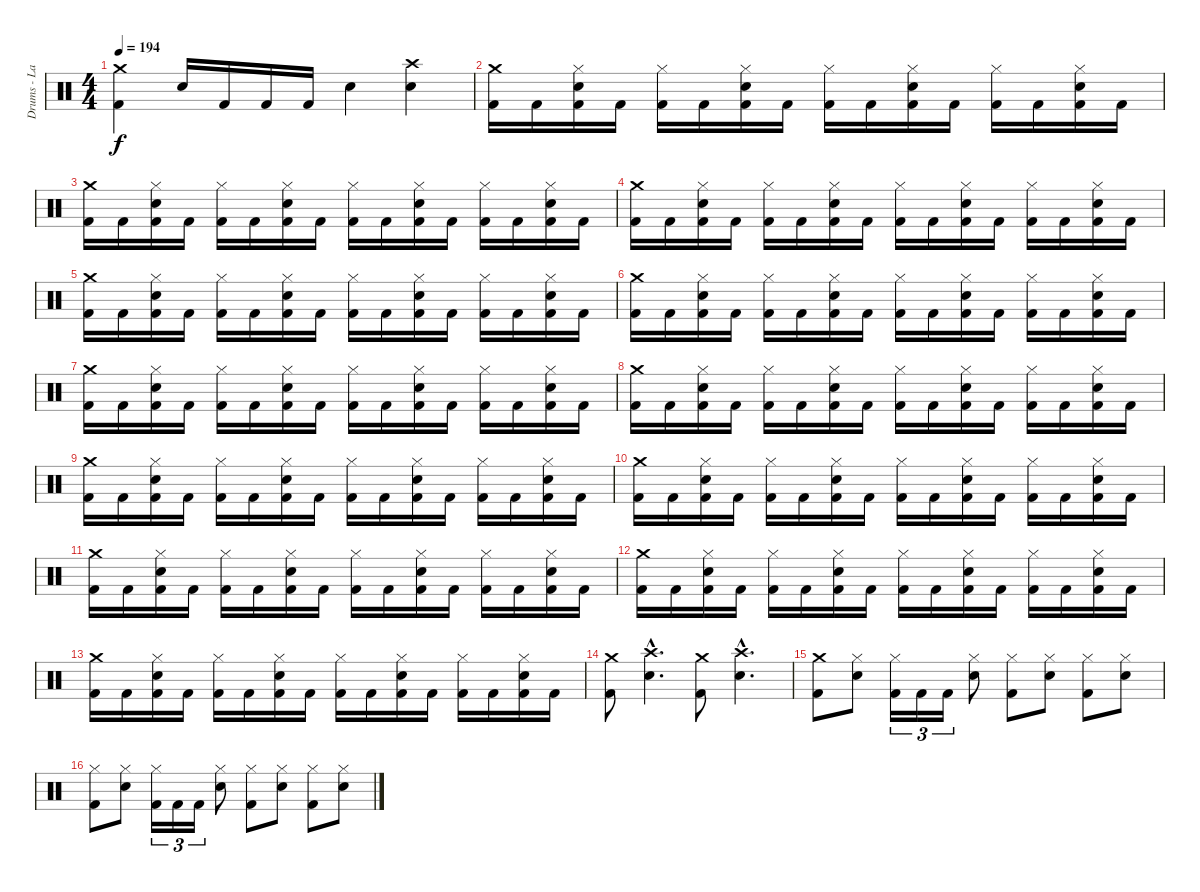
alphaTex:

\track ("Drums - Lars" "Drums - La") {instrument percussion}
\staff {score}
\articulation defaults
\ts (4 4)
\tempo 194
\clef neutral
\ks c
("Crash medium (hit)" "Kick (hit) 2").4{dy f} "Snare (hit) 2".16 "Kick (hit) 2".16 "Kick (hit) 2".16 "Kick (hit) 2".16 "Snare (hit) 2".4 ("Crash high (hit)" "Snare (hit) 2").4 |
("Crash medium (hit)" "Kick (hit) 2").16 "Kick (hit) 2".16 ("Hi-Hat (closed)" "Snare (hit) 2" "Kick (hit) 2").16 "Kick (hit) 2".16 ("Hi-Hat (closed)" "Kick (hit) 2").16 "Kick (hit) 2".16 ("Hi-Hat (closed)" "Snare (hit) 2" "Kick (hit) 2").16 "Kick (hit) 2".16 ("Hi-Hat (closed)" "Kick (hit) 2").16 "Kick (hit) 2".16 ("Hi-Hat (closed)" "Snare (hit) 2" "Kick (hit) 2").16 "Kick (hit) 2".16 ("Hi-Hat (closed)" "Kick (hit) 2").16 "Kick (hit) 2".16 ("Hi-Hat (closed)" "Snare (hit) 2" "Kick (hit) 2").16 "Kick (hit) 2".16 |
("Crash medium (hit)" "Kick (hit) 2").16 "Kick (hit) 2".16 ("Hi-Hat (closed)" "Snare (hit) 2" "Kick (hit) 2").16 "Kick (hit) 2".16 ("Hi-Hat (closed)" "Kick (hit) 2").16 "Kick (hit) 2".16 ("Hi-Hat (closed)" "Snare (hit) 2" "Kick (hit) 2").16 "Kick (hit) 2".16 ("Hi-Hat (closed)" "Kick (hit) 2").16 "Kick (hit) 2".16 ("Hi-Hat (closed)" "Snare (hit) 2" "Kick (hit) 2").16 "Kick (hit) 2".16 ("Hi-Hat (closed)" "Kick (hit) 2").16 "Kick (hit) 2".16 ("Hi-Hat (closed)" "Snare (hit) 2" "Kick (hit) 2").16 "Kick (hit) 2".16 |
("Crash medium (hit)" "Kick (hit) 2").16 "Kick (hit) 2".16 ("Hi-Hat (closed)" "Snare (hit) 2" "Kick (hit) 2").16 "Kick (hit) 2".16 ("Hi-Hat (closed)" "Kick (hit) 2").16 "Kick (hit) 2".16 ("Hi-Hat (closed)" "Snare (hit) 2" "Kick (hit) 2").16 "Kick (hit) 2".16 ("Hi-Hat (closed)" "Kick (hit) 2").16 "Kick (hit) 2".16 ("Hi-Hat (closed)" "Snare (hit) 2" "Kick (hit) 2").16 "Kick (hit) 2".16 ("Hi-Hat (closed)" "Kick (hit) 2").16 "Kick (hit) 2".16 ("Hi-Hat (closed)" "Snare (hit) 2" "Kick (hit) 2").16 "Kick (hit) 2".16 |
("Crash medium (hit)" "Kick (hit) 2").16 "Kick (hit) 2".16 ("Hi-Hat (closed)" "Snare (hit) 2" "Kick (hit) 2").16 "Kick (hit) 2".16 ("Hi-Hat (closed)" "Kick (hit) 2").16 "Kick (hit) 2".16 ("Hi-Hat (closed)" "Snare (hit) 2" "Kick (hit) 2").16 "Kick (hit) 2".16 ("Hi-Hat (closed)" "Kick (hit) 2").16 "Kick (hit) 2".16 ("Hi-Hat (closed)" "Snare (hit) 2" "Kick (hit) 2").16 "Kick (hit) 2".16 ("Hi-Hat (closed)" "Kick (hit) 2").16 "Kick (hit) 2".16 ("Hi-Hat (closed)" "Snare (hit) 2" "Kick (hit) 2").16 "Kick (hit) 2".16 |
("Crash medium (hit)" "Kick (hit) 2").16 "Kick (hit) 2".16 ("Hi-Hat (closed)" "Snare (hit) 2" "Kick (hit) 2").16 "Kick (hit) 2".16 ("Hi-Hat (closed)" "Kick (hit) 2").16 "Kick (hit) 2".16 ("Hi-Hat (closed)" "Snare (hit) 2" "Kick (hit) 2").16 "Kick (hit) 2".16 ("Hi-Hat (closed)" "Kick (hit) 2").16 "Kick (hit) 2".16 ("Hi-Hat (closed)" "Snare (hit) 2" "Kick (hit) 2").16 "Kick (hit) 2".16 ("Hi-Hat (closed)" "Kick (hit) 2").16 "Kick (hit) 2".16 ("Hi-Hat (closed)" "Snare (hit) 2" "Kick (hit) 2").16 "Kick (hit) 2".16 |
("Crash medium (hit)" "Kick (hit) 2").16 "Kick (hit) 2".16 ("Hi-Hat (closed)" "Snare (hit) 2" "Kick (hit) 2").16 "Kick (hit) 2".16 ("Hi-Hat (closed)" "Kick (hit) 2").16 "Kick (hit) 2".16 ("Hi-Hat (closed)" "Snare (hit) 2" "Kick (hit) 2").16 "Kick (hit) 2".16 ("Hi-Hat (closed)" "Kick (hit) 2").16 "Kick (hit) 2".16 ("Hi-Hat (closed)" "Snare (hit) 2" "Kick (hit) 2").16 "Kick (hit) 2".16 ("Hi-Hat (closed)" "Kick (hit) 2").16 "Kick (hit) 2".16 ("Hi-Hat (closed)" "Snare (hit) 2" "Kick (hit) 2").16 "Kick (hit) 2".16 |
("Crash medium (hit)" "Kick (hit) 2").16 "Kick (hit) 2".16 ("Hi-Hat (closed)" "Snare (hit) 2" "Kick (hit) 2").16 "Kick (hit) 2".16 ("Hi-Hat (closed)" "Kick (hit) 2").16 "Kick (hit) 2".16 ("Hi-Hat (closed)" "Snare (hit) 2" "Kick (hit) 2").16 "Kick (hit) 2".16 ("Hi-Hat (closed)" "Kick (hit) 2").16 "Kick (hit) 2".16 ("Hi-Hat (closed)" "Snare (hit) 2" "Kick (hit) 2").16 "Kick (hit) 2".16 ("Hi-Hat (closed)" "Kick (hit) 2").16 "Kick (hit) 2".16 ("Hi-Hat (closed)" "Snare (hit) 2" "Kick (hit) 2").16 "Kick (hit) 2".16 |
("Crash medium (hit)" "Kick (hit) 2").16 "Kick (hit) 2".16 ("Hi-Hat (closed)" "Snare (hit) 2" "Kick (hit) 2").16 "Kick (hit) 2".16 ("Hi-Hat (closed)" "Kick (hit) 2").16 "Kick (hit) 2".16 ("Hi-Hat (closed)" "Snare (hit) 2" "Kick (hit) 2").16 "Kick (hit) 2".16 ("Hi-Hat (closed)" "Kick (hit) 2").16 "Kick (hit) 2".16 ("Hi-Hat (closed)" "Snare (hit) 2" "Kick (hit) 2").16 "Kick (hit) 2".16 ("Hi-Hat (closed)" "Kick (hit) 2").16 "Kick (hit) 2".16 ("Hi-Hat (closed)" "Snare (hit) 2" "Kick (hit) 2").16 "Kick (hit) 2".16 |
("Crash medium (hit)" "Kick (hit) 2").16 "Kick (hit) 2".16 ("Hi-Hat (closed)" "Snare (hit) 2" "Kick (hit) 2").16 "Kick (hit) 2".16 ("Hi-Hat (closed)" "Kick (hit) 2").16 "Kick (hit) 2".16 ("Hi-Hat (closed)" "Snare (hit) 2" "Kick (hit) 2").16 "Kick (hit) 2".16 ("Hi-Hat (closed)" "Kick (hit) 2").16 "Kick (hit) 2".16 ("Hi-Hat (closed)" "Snare (hit) 2" "Kick (hit) 2").16 "Kick (hit) 2".16 ("Hi-Hat (closed)" "Kick (hit) 2").16 "Kick (hit) 2".16 ("Hi-Hat (closed)" "Snare (hit) 2" "Kick (hit) 2").16 "Kick (hit) 2".16 |
("Crash medium (hit)" "Kick (hit) 2").16 "Kick (hit) 2".16 ("Hi-Hat (closed)" "Snare (hit) 2" "Kick (hit) 2").16 "Kick (hit) 2".16 ("Hi-Hat (closed)" "Kick (hit) 2").16 "Kick (hit) 2".16 ("Hi-Hat (closed)" "Snare (hit) 2" "Kick (hit) 2").16 "Kick (hit) 2".16 ("Hi-Hat (closed)" "Kick (hit) 2").16 "Kick (hit) 2".16 ("Hi-Hat (closed)" "Snare (hit) 2" "Kick (hit) 2").16 "Kick (hit) 2".16 ("Hi-Hat (closed)" "Kick (hit) 2").16 "Kick (hit) 2".16 ("Hi-Hat (closed)" "Snare (hit) 2" "Kick (hit) 2").16 "Kick (hit) 2".16 |
("Crash medium (hit)" "Kick (hit) 2").16 "Kick (hit) 2".16 ("Hi-Hat (closed)" "Snare (hit) 2" "Kick (hit) 2").16 "Kick (hit) 2".16 ("Hi-Hat (closed)" "Kick (hit) 2").16 "Kick (hit) 2".16 ("Hi-Hat (closed)" "Snare (hit) 2" "Kick (hit) 2").16 "Kick (hit) 2".16 ("Hi-Hat (closed)" "Kick (hit) 2").16 "Kick (hit) 2".16 ("Hi-Hat (closed)" "Snare (hit) 2" "Kick (hit) 2").16 "Kick (hit) 2".16 ("Hi-Hat (closed)" "Kick (hit) 2").16 "Kick (hit) 2".16 ("Hi-Hat (closed)" "Snare (hit) 2" "Kick (hit) 2").16 "Kick (hit) 2".16 |
("Crash medium (hit)" "Kick (hit) 2").16 "Kick (hit) 2".16 ("Hi-Hat (closed)" "Snare (hit) 2" "Kick (hit) 2").16 "Kick (hit) 2".16 ("Hi-Hat (closed)" "Kick (hit) 2").16 "Kick (hit) 2".16 ("Hi-Hat (closed)" "Snare (hit) 2" "Kick (hit) 2").16 "Kick (hit) 2".16 ("Hi-Hat (closed)" "Kick (hit) 2").16 "Kick (hit) 2".16 ("Hi-Hat (closed)" "Snare (hit) 2" "Kick (hit) 2").16 "Kick (hit) 2".16 ("Hi-Hat (closed)" "Kick (hit) 2").16 "Kick (hit) 2".16 ("Hi-Hat (closed)" "Snare (hit) 2" "Kick (hit) 2").16 "Kick (hit) 2".16 |
("Crash medium (hit)" "Kick (hit) 2").8 ("Crash high (hit)"{hac} "Snare (hit) 2"{hac}).4{d} ("Crash medium (hit)" "Kick (hit) 2").8 ("Crash high (hit)"{hac} "Snare (hit) 2"{hac}).4{d} |
("Crash medium (hit)" "Kick (hit) 2").8 ("Hi-Hat (closed)" "Snare (hit) 2").8 ("Hi-Hat (closed)" "Kick (hit) 2").16{tu (3 2)} "Kick (hit) 2".16{tu (3 2)} "Kick (hit) 2".16{tu (3 2)} ("Hi-Hat (closed)" "Snare (hit) 2").8 ("Hi-Hat (closed)" "Kick (hit) 2").8 ("Hi-Hat (closed)" "Snare (hit) 2").8 ("Hi-Hat (closed)" "Kick (hit) 2").8 ("Hi-Hat (closed)" "Snare (hit) 2").8 |
("Hi-Hat (closed)" "Kick (hit) 2").8 ("Hi-Hat (closed)" "Snare (hit) 2").8 ("Hi-Hat (closed)" "Kick (hit) 2").16{tu (3 2)} "Kick (hit) 2".16{tu (3 2)} "Kick (hit) 2".16{tu (3 2)} ("Hi-Hat (closed)" "Snare (hit) 2").8 ("Hi-Hat (closed)" "Kick (hit) 2").8 ("Hi-Hat (closed)" "Snare (hit) 2").8 ("Hi-Hat (closed)" "Kick (hit) 2").8 ("Hi-Hat (closed)" "Snare (hit) 2").8
